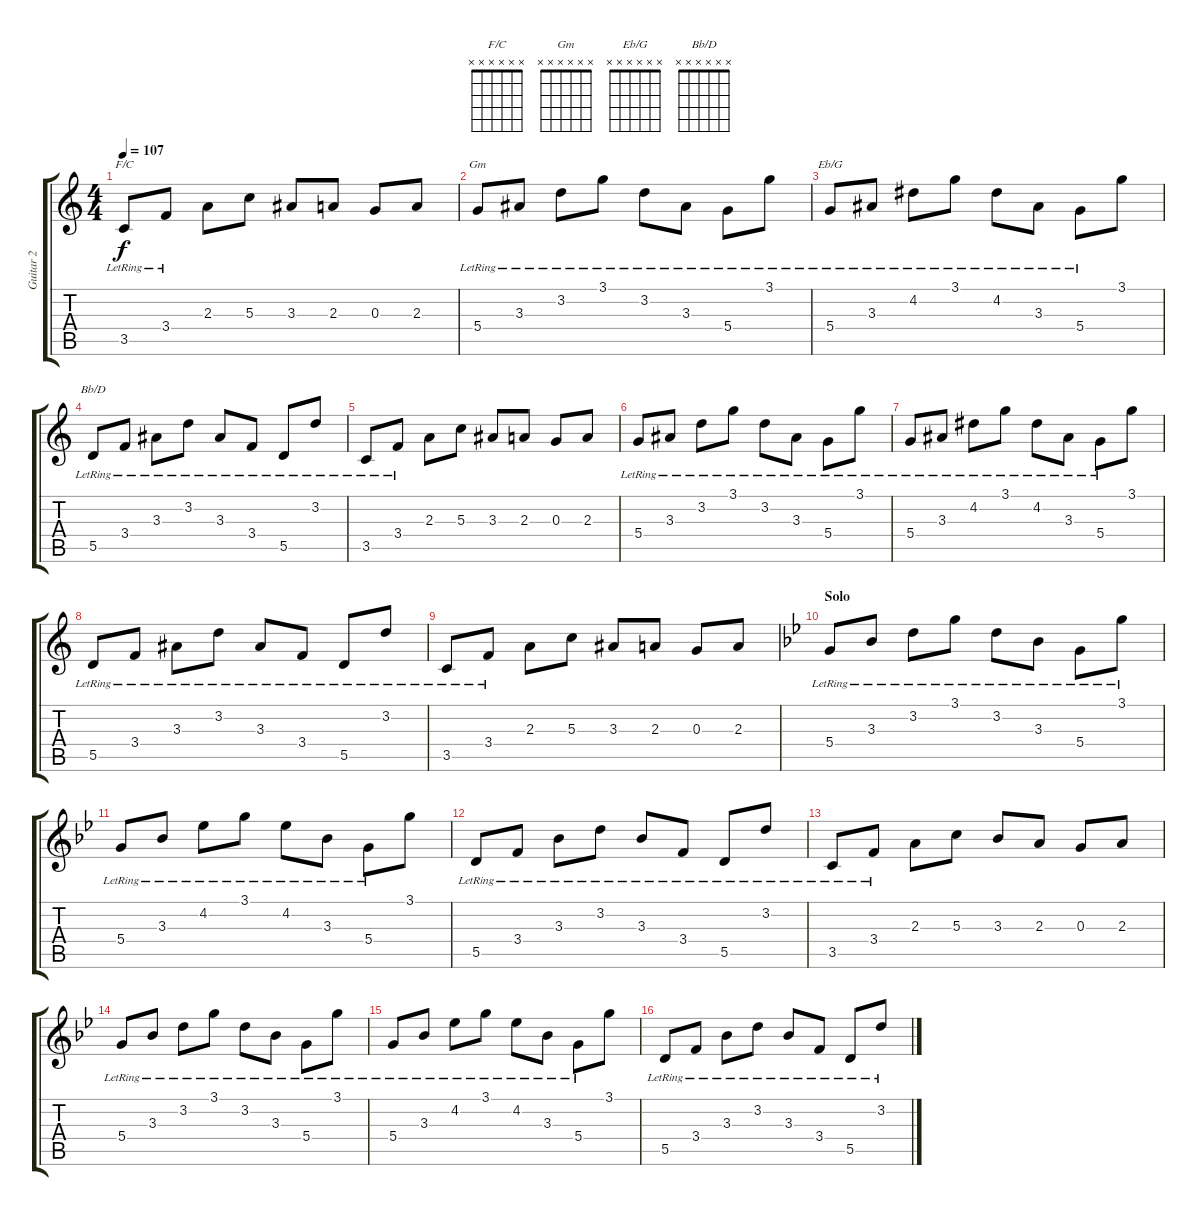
\track ("Guitar 2" "Guitar 2") {instrument electricguitarjazz}
\staff {score tabs}
\tuning (E4 B3 G3 D3 A2 E2) {hide}
\chord ("F/C" x x x x x x)
\chord ("Gm" x x x x x x)
\chord ("Eb/G" x x x x x x)
\chord ("Bb/D" x x x x x x)
\ts (4 4)
\tempo 107
\clef g2
\ks c
3.5{lr}.8{ch "F/C" dy f} 3.4{lr}.8 2.3.8 5.3.8 3.3.8 2.3.8 0.3.8 2.3.8 |
5.4{lr}.8{ch "Gm"} 3.3{lr}.8 3.2{lr}.8 3.1{lr}.8 3.2{lr}.8 3.3{lr}.8 5.4{lr}.8 3.1{lr}.8 |
5.4{lr}.8{ch "Eb/G"} 3.3{lr}.8 4.2{lr}.8 3.1{lr}.8 4.2{lr}.8 3.3{lr}.8 5.4{lr}.8 3.1.8 |
5.5{lr}.8{ch "Bb/D"} 3.4{lr}.8 3.3{lr}.8 3.2{lr}.8 3.3{lr}.8 3.4{lr}.8 5.5{lr}.8 3.2{lr}.8 |
3.5{lr}.8 3.4{lr}.8 2.3.8 5.3.8 3.3.8 2.3.8 0.3.8 2.3.8 |
5.4{lr}.8 3.3{lr}.8 3.2{lr}.8 3.1{lr}.8 3.2{lr}.8 3.3{lr}.8 5.4{lr}.8 3.1{lr}.8 |
5.4{lr}.8 3.3{lr}.8 4.2{lr}.8 3.1{lr}.8 4.2{lr}.8 3.3{lr}.8 5.4{lr}.8 3.1.8 |
5.5{lr}.8 3.4{lr}.8 3.3{lr}.8 3.2{lr}.8 3.3{lr}.8 3.4{lr}.8 5.5{lr}.8 3.2{lr}.8 |
3.5{lr}.8 3.4{lr}.8 2.3.8 5.3.8 3.3.8 2.3.8 0.3.8 2.3.8 |
\section ("" "Solo")
\ks gminor
5.4{lr}.8 3.3{lr}.8 3.2{lr}.8 3.1{lr}.8 3.2{lr}.8 3.3{lr}.8 5.4{lr}.8 3.1{lr}.8 |
5.4{lr}.8 3.3{lr}.8 4.2{lr}.8 3.1{lr}.8 4.2{lr}.8 3.3{lr}.8 5.4{lr}.8 3.1.8 |
5.5{lr}.8 3.4{lr}.8 3.3{lr}.8 3.2{lr}.8 3.3{lr}.8 3.4{lr}.8 5.5{lr}.8 3.2{lr}.8 |
3.5{lr}.8 3.4{lr}.8 2.3.8 5.3.8 3.3.8 2.3.8 0.3.8 2.3.8 |
5.4{lr}.8 3.3{lr}.8 3.2{lr}.8 3.1{lr}.8 3.2{lr}.8 3.3{lr}.8 5.4{lr}.8 3.1{lr}.8 |
5.4{lr}.8 3.3{lr}.8 4.2{lr}.8 3.1{lr}.8 4.2{lr}.8 3.3{lr}.8 5.4{lr}.8 3.1.8 |
5.5{lr}.8 3.4{lr}.8 3.3{lr}.8 3.2{lr}.8 3.3{lr}.8 3.4{lr}.8 5.5{lr}.8 3.2{lr}.8
